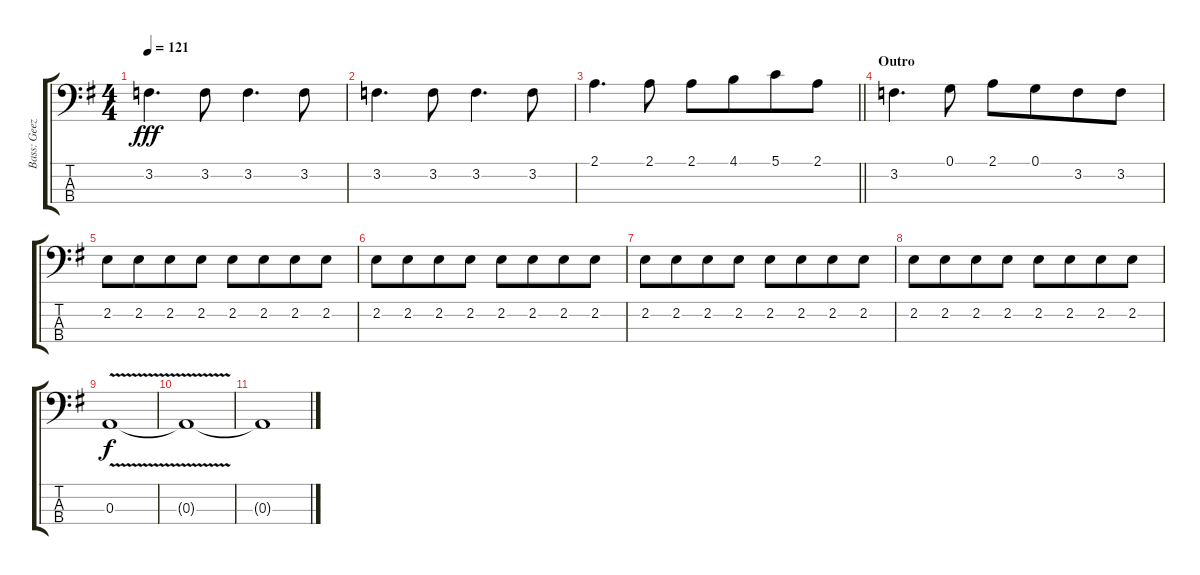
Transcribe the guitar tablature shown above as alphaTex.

\track ("Bass: Geezer" "Bass: Geez") {instrument electricbassfinger}
\staff {score tabs}
\tuning (G2 D2 A1 E1) {hide}
\ts (4 4)
\tempo 121
\clef f4
\ks g
3.2.4{d dy fff} 3.2.8 3.2.4{d} 3.2.8 |
3.2.4{d} 3.2.8 3.2.4{d} 3.2.8 |
\barLineRight lightlight
2.1.4{d} 2.1.8 2.1.8 4.1.8{beam merge} 5.1.8 2.1.8 |
\section ("" "Outro")
3.2.4{d} 0.1.8 2.1.8 0.1.8{beam merge} 3.2.8 3.2.8 |
2.2.8 2.2.8{beam merge} 2.2.8 2.2.8 2.2.8 2.2.8{beam merge} 2.2.8 2.2.8 |
2.2.8 2.2.8{beam merge} 2.2.8 2.2.8 2.2.8 2.2.8{beam merge} 2.2.8 2.2.8 |
2.2.8 2.2.8{beam merge} 2.2.8 2.2.8 2.2.8 2.2.8{beam merge} 2.2.8 2.2.8 |
2.2.8 2.2.8{beam merge} 2.2.8 2.2.8 2.2.8 2.2.8{beam merge} 2.2.8 2.2.8 |
0.3{v}.1{dy f} |
0.3{t}.1 |
0.3{t}.1
